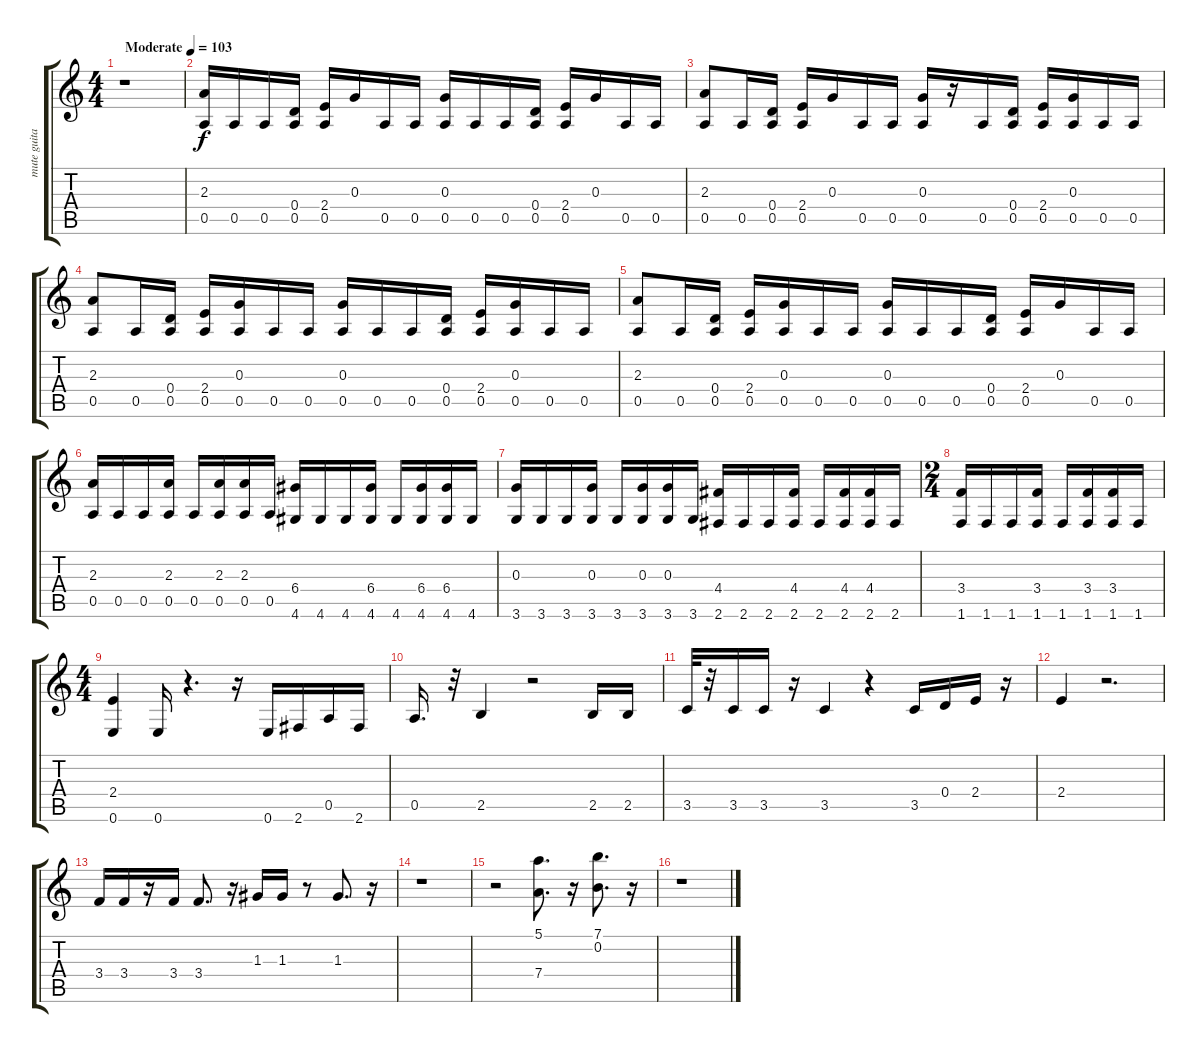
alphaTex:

\track ("mute guitar" "mute guita") {instrument electricguitarmuted}
\staff {score tabs}
\tuning (E4 B3 G3 D3 A2 E2) {hide}
\ts (4 4)
\tempo (103 "Moderate")
\clef g2
\ks c
r.1{dy f instrument electricguitarmuted} |
(2.3 0.5).16 0.5.16 0.5.16 (0.4 0.5).16 (2.4 0.5).16 0.3.16 0.5.16 0.5.16 (0.3 0.5).16 0.5.16 0.5.16 (0.4 0.5).16 (2.4 0.5).16 0.3.16 0.5.16 0.5.16 |
(2.3 0.5).8 0.5.16 (0.4 0.5).16 (2.4 0.5).16 0.3.16 0.5.16 0.5.16 (0.3 0.5).16 r.16 0.5.16 (0.4 0.5).16 (2.4 0.5).16 (0.3 0.5).16 0.5.16 0.5.16 |
(2.3 0.5).8 0.5.16 (0.4 0.5).16 (2.4 0.5).16 (0.3 0.5).16 0.5.16 0.5.16 (0.3 0.5).16 0.5.16 0.5.16 (0.4 0.5).16 (2.4 0.5).16 (0.3 0.5).16 0.5.16 0.5.16 |
(2.3 0.5).8 0.5.16 (0.4 0.5).16 (2.4 0.5).16 (0.3 0.5).16 0.5.16 0.5.16 (0.3 0.5).16 0.5.16 0.5.16 (0.4 0.5).16 (2.4 0.5).16 0.3.16 0.5.16 0.5.16 |
(2.3 0.5).16 0.5.16 0.5.16 (2.3 0.5).16 0.5.16 (2.3 0.5).16 (2.3 0.5).16 0.5.16 (6.4 4.6).16 4.6.16 4.6.16 (6.4 4.6).16 4.6.16 (6.4 4.6).16 (6.4 4.6).16 4.6.16 |
(0.3 3.6).16 3.6.16 3.6.16 (0.3 3.6).16 3.6.16 (0.3 3.6).16 (0.3 3.6).16 3.6.16 (4.4 2.6).16 2.6.16 2.6.16 (4.4 2.6).16 2.6.16 (4.4 2.6).16 (4.4 2.6).16 2.6.16 |
\ts (2 4)
(3.4 1.6).16 1.6.16 1.6.16 (3.4 1.6).16 1.6.16 (3.4 1.6).16 (3.4 1.6).16 1.6.16 |
\ts (4 4)
(2.4 0.6).4 0.6.16 r.4{d} r.16 0.6.16 2.6.16 0.5.16 2.6.16 |
0.5.16{d} r.32 2.5.4 r.2 2.5.16 2.5.16 |
3.5.32 r.32 3.5.16 3.5.16 r.16 3.5.4 r.4 3.5.16 0.4.16 2.4.16 r.16 |
2.4.4 r.2{d} |
3.4.16 3.4.16 r.16 3.4.16 3.4.8{d} r.16 1.3.16 1.3.16 r.8 1.3.8{d} r.16 |
r.1 |
r.2 (5.1 7.4).8{d} r.16 (7.1 0.2).8{d} r.16 |
r.1
